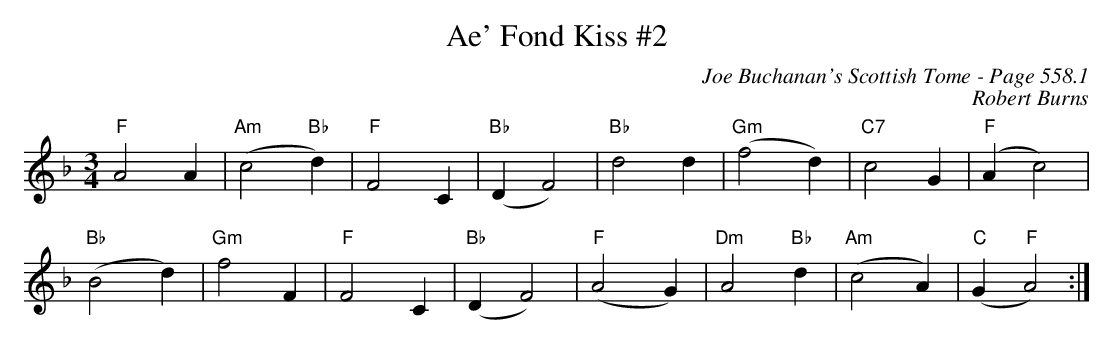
X:1
T:Ae' Fond Kiss #2
C:Joe Buchanan's Scottish Tome - Page 558.1
C:Robert Burns
L:1/4
M:3/4
K:F
"F"A2 A | "Am"(c2 "Bb"d) | "F"F2 C | "Bb"(D F2) | "Bb"d2 d | "Gm"(f2 d) | "C7"c2 G | "F"(A c2) |
"Bb"(B2 d) | "Gm"f2 F | "F"F2 C | "Bb"(D F2) | "F"(A2 G) | "Dm"A2 "Bb"d | "Am"(c2 A) | "C"(G "F"A2) :|
